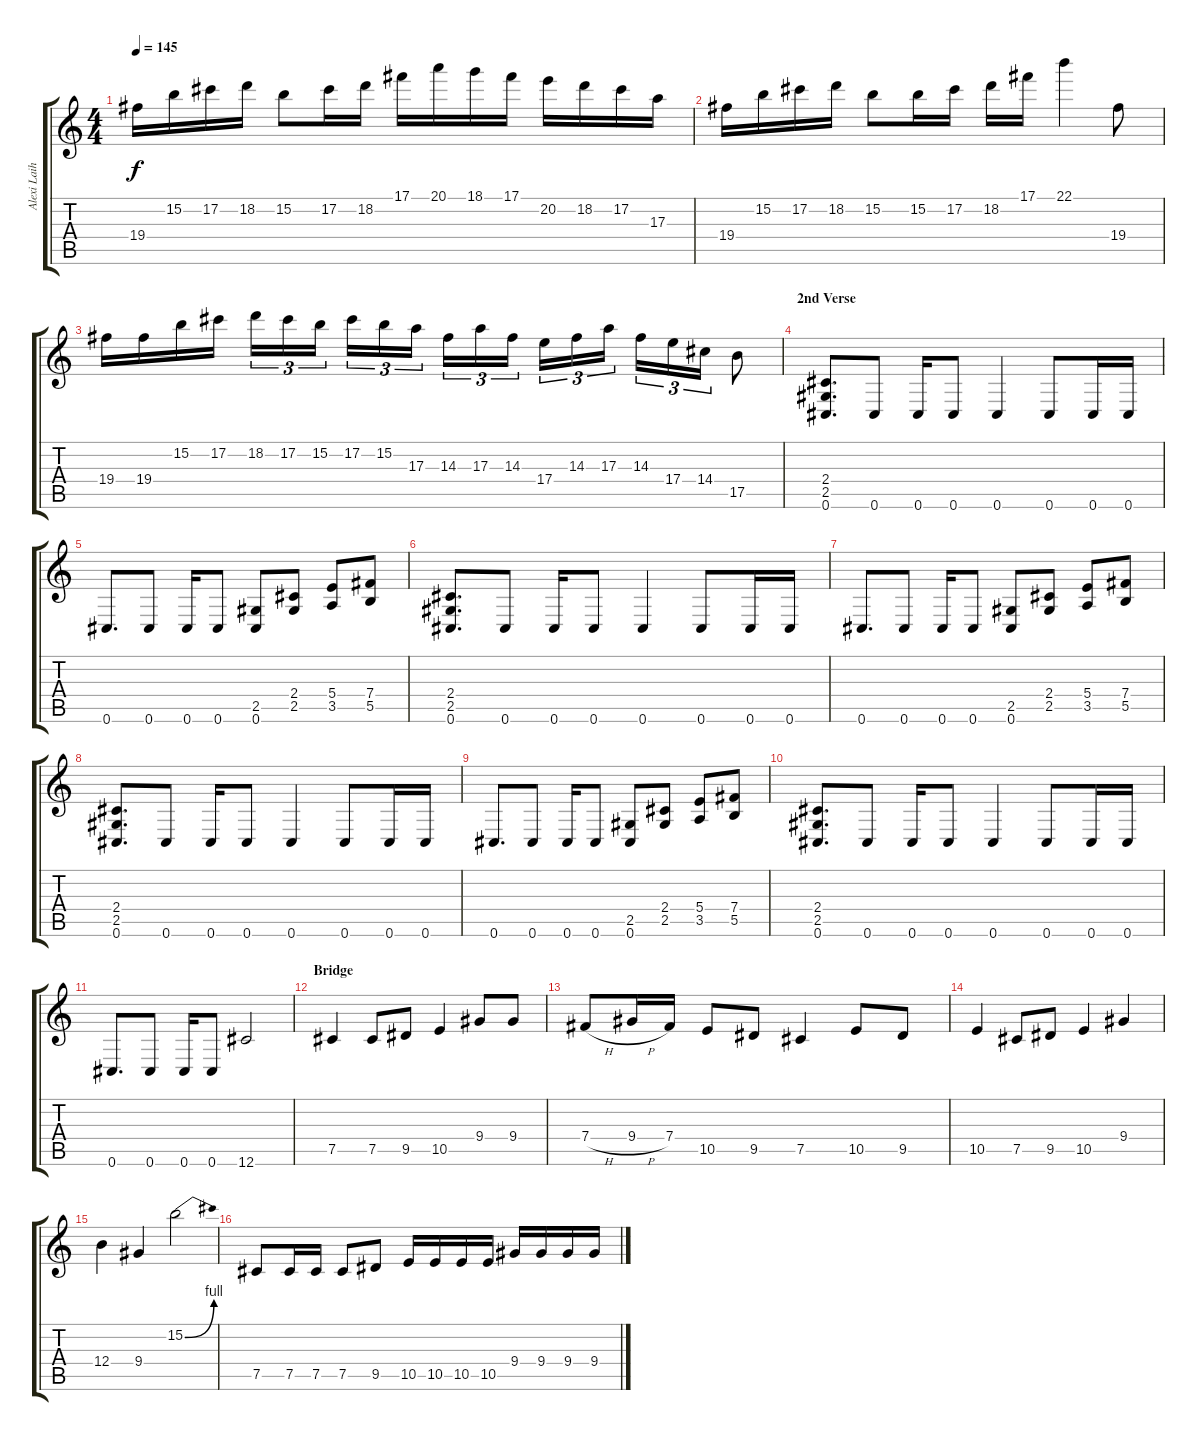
\track ("Alexi Laiho" "Alexi Laih") {instrument distortionguitar}
\staff {score tabs}
\tuning (Db4 Ab3 E3 B2 Gb2 Db2) {hide}
\ts (4 4)
\tempo 145
\clef g2
\ks c
19.4.16{dy f} 15.2.16 17.2.16 18.2.16 15.2.8 17.2.16 18.2.16 17.1.16 20.1.16 18.1.16 17.1.16 20.2.16 18.2.16 17.2.16 17.3.16 |
19.4.16 15.2.16 17.2.16 18.2.16 15.2.8 15.2.16 17.2.16 18.2.16 17.1.16 22.1.4 19.4.8 |
19.4.16 19.4.16 15.2.16 17.2.16 18.2.16{tu (3 2)} 17.2.16{tu (3 2)} 15.2.16{tu (3 2) beam splitsecondary} 17.2.16{tu (3 2)} 15.2.16{tu (3 2)} 17.3.16{tu (3 2)} 14.3.16{tu (3 2)} 17.3.16{tu (3 2)} 14.3.16{tu (3 2) beam splitsecondary} 17.4.16{tu (3 2)} 14.3.16{tu (3 2)} 17.3.16{tu (3 2)} 14.3.16{tu (3 2)} 17.4.16{tu (3 2)} 14.4.16{tu (3 2)} 17.5.8 |
\section ("" "2nd Verse")
(2.4 2.5 0.6).8{d} 0.6.8 0.6.16 0.6.8 0.6.4 0.6.8 0.6.16 0.6.16 |
0.6.8{d} 0.6.8 0.6.16 0.6.8 (2.5 0.6).8 (2.4 2.5).8 (5.4 3.5).8 (7.4 5.5).8 |
(2.4 2.5 0.6).8{d} 0.6.8 0.6.16 0.6.8 0.6.4 0.6.8 0.6.16 0.6.16 |
0.6.8{d} 0.6.8 0.6.16 0.6.8 (2.5 0.6).8 (2.4 2.5).8 (5.4 3.5).8 (7.4 5.5).8 |
(2.4 2.5 0.6).8{d} 0.6.8 0.6.16 0.6.8 0.6.4 0.6.8 0.6.16 0.6.16 |
0.6.8{d} 0.6.8 0.6.16 0.6.8 (2.5 0.6).8 (2.4 2.5).8 (5.4 3.5).8 (7.4 5.5).8 |
(2.4 2.5 0.6).8{d} 0.6.8 0.6.16 0.6.8 0.6.4 0.6.8 0.6.16 0.6.16 |
0.6.8{d} 0.6.8 0.6.16 0.6.8 12.6.2 |
\section ("" "Bridge")
7.5.4 7.5.8 9.5.8 10.5.4 9.4.8 9.4.8 |
7.4{h}.8 9.4{h}.16 7.4.16 10.5.8 9.5.8 7.5.4 10.5.8 9.5.8 |
10.5.4 7.5.8 9.5.8 10.5.4 9.4.4 |
12.4.4 9.4.4 15.2{be (bend 0 0 60 4)}.2 |
7.5.8 7.5.16 7.5.16 7.5.8 9.5.8 10.5.16 10.5.16 10.5.16 10.5.16 9.4.16 9.4.16 9.4.16 9.4.16
